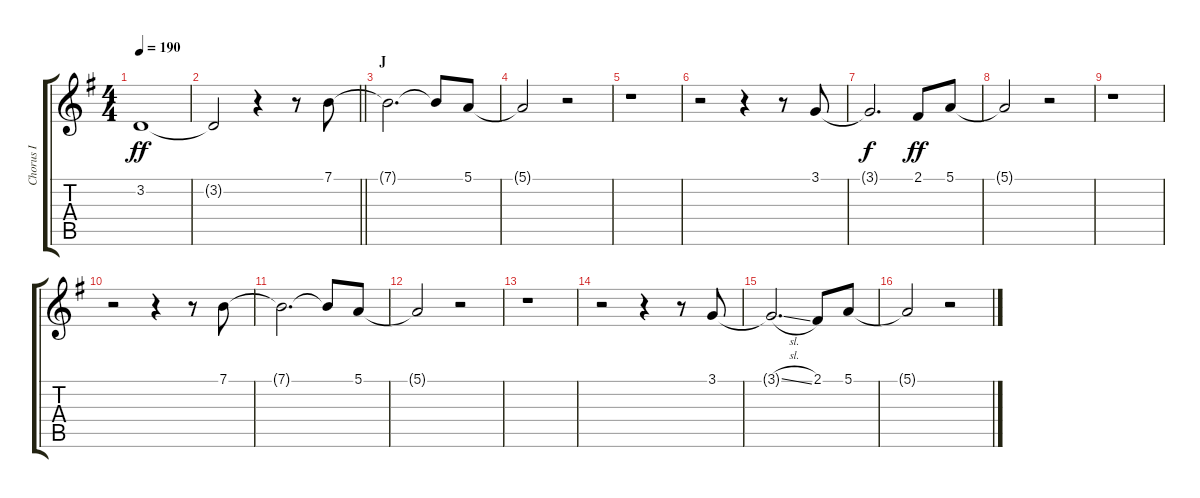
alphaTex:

\track ("Chorus I" "Chorus I") {instrument voiceoohs}
\staff {score tabs}
\tuning (E4 B3 G3 D3 A2 E2) {hide}
\ts (4 4)
\tempo 190
\clef g2
\ks g
3.2{t}.1{dy ff} |
\barLineRight lightlight
3.2{t}.2 r.4 r.8 7.1.8 |
\section ("" "J")
7.1{t}.2{d} 7.1{t}.8 5.1.8 |
5.1{t}.2 r.2 |
r.1 |
r.2 r.4 r.8 3.1.8 |
3.1{t}.2{d dy f} 2.1.8{dy ff} 5.1.8 |
5.1{t}.2 r.2 |
r.1 |
r.2 r.4 r.8 7.1.8 |
7.1{t}.2{d} 7.1{t}.8 5.1.8 |
5.1{t}.2 r.2 |
r.1 |
r.2 r.4 r.8 3.1.8 |
3.1{sl t}.2{d} 2.1.8 5.1.8 |
5.1{t}.2 r.2
